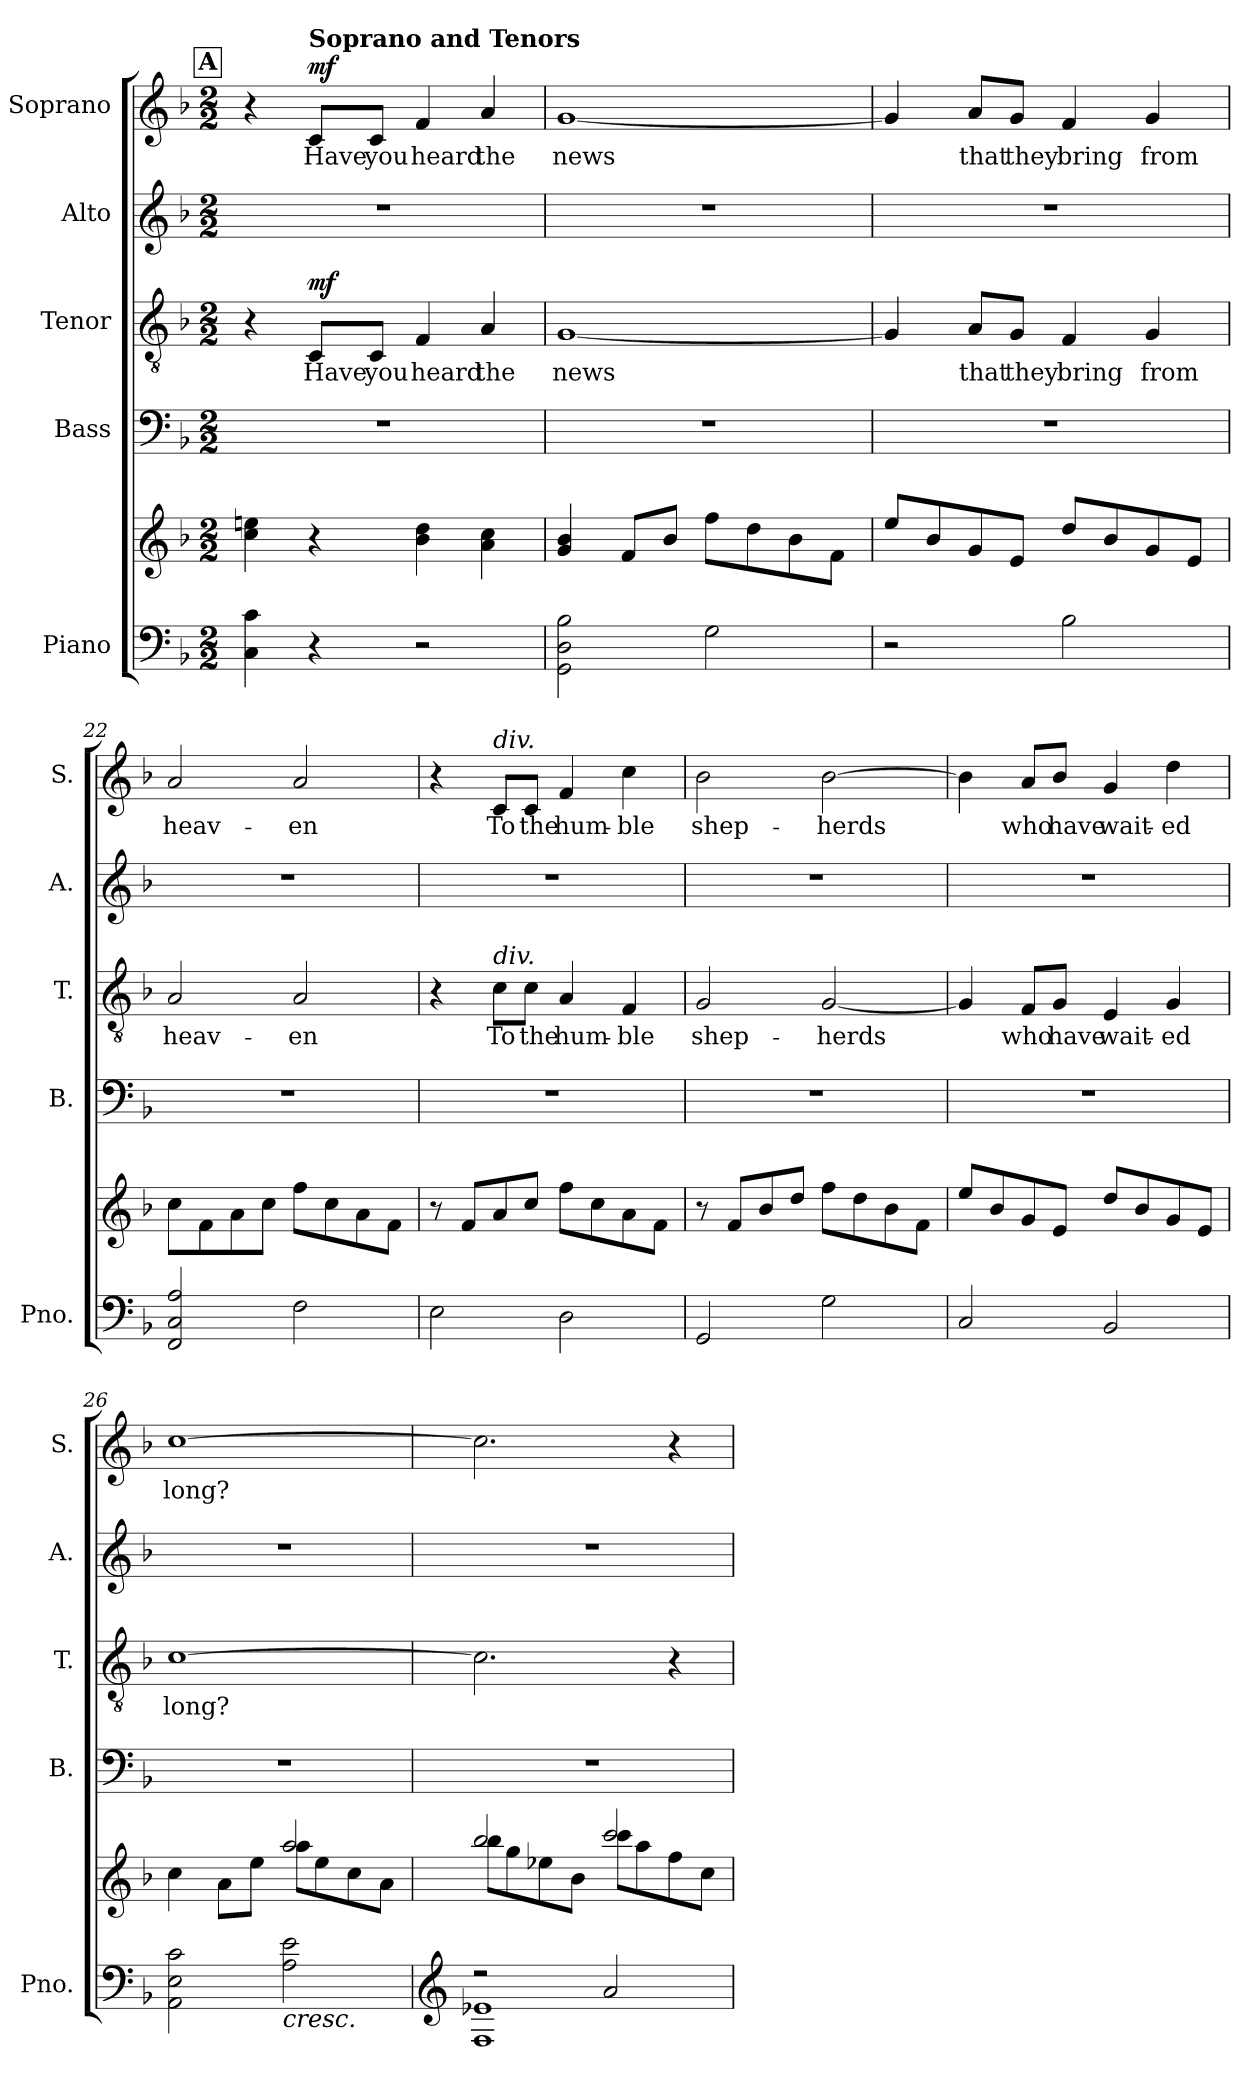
**kern	**kern	**kern	**kern	**text	**dynam	**kern	**kern	**text	**dynam
*part5	*part5	*part4	*part3	*part3	*part3	*part2	*part1	*part1	*part1
*staff6	*staff5	*staff4	*staff3	*staff3	*staff3	*staff2	*staff1	*staff1	*staff1
*I"Piano	*	*I"Bass	*I"Tenor	*	*	*I"Alto	*I"Soprano	*	*
*I'Pno.	*	*I'B.	*I'T.	*	*	*I'A.	*I'S.	*	*
*clefF4	*clefG2	*clefF4	*clefGv2	*	*	*clefG2	*clefG2	*	*
*k[b-]	*k[b-]	*k[b-]	*k[b-]	*	*	*k[b-]	*k[b-]	*	*
*M2/2	*M2/2	*M2/2	*M2/2	*	*	*M2/2	*M2/2	*	*
!!LO:REH:place=s1:a:B:fs=16:t=A
=19	=19	=19	=19	=19	=19	=19	=19	=19	=19
4C\ 4c\	4cc\ 4een\	1r	4r	.	.	1r	4r	.	.
!	!	!	!	!	!	!	!LO:TX:a:B:t=Soprano and Tenors	!	!
!	!	!	!	!LO:LY:b	!LO:DY:a	!	!	!LO:LY:b	!LO:DY:a
4r	4r	.	8C/L	Have	mf	.	8c/L	Have	mf
!	!	!	!	!LO:LY:b	!	!	!	!LO:LY:b	!
.	.	.	8C/J	you	.	.	8c/J	you	.
!	!	!	!	!LO:LY:b	!	!	!	!LO:LY:b	!
2r	4b-\ 4dd\	.	4F/	heard	.	.	4f/	heard	.
!	!	!	!	!LO:LY:b	!	!	!	!LO:LY:b	!
.	4a\ 4cc\	.	4A/	the	.	.	4a/	the	.
=20	=20	=20	=20	=20	=20	=20	=20	=20	=20
!	!	!	!	!LO:LY:b	!	!	!	!LO:LY:b	!
2GG\ 2D\ 2B-\	4g/ 4b-/	1r	[1G	news	.	1r	[1g	news	.
.	8f/L	.	.	.	.	.	.	.	.
.	8b-/J	.	.	.	.	.	.	.	.
2G\	8ff\L	.	.	.	.	.	.	.	.
.	8dd\	.	.	.	.	.	.	.	.
.	8b-\	.	.	.	.	.	.	.	.
.	8f\J	.	.	.	.	.	.	.	.
!!LO:LB:g=z
=21	=21	=21	=21	=21	=21	=21	=21	=21	=21
2r	8ee/L	1r	4G/]	.	.	1r	4g/]	.	.
.	8b-/	.	.	.	.	.	.	.	.
!	!	!	!	!LO:LY:b	!	!	!	!LO:LY:b	!
.	8g/	.	8A/L	that	.	.	8a/L	that	.
!	!	!	!	!LO:LY:b	!	!	!	!LO:LY:b	!
.	8e/J	.	8G/J	they	.	.	8g/J	they	.
!	!	!	!	!LO:LY:b	!	!	!	!LO:LY:b	!
2B-\	8dd/L	.	4F/	bring	.	.	4f/	bring	.
.	8b-/	.	.	.	.	.	.	.	.
!	!	!	!	!LO:LY:b	!	!	!	!LO:LY:b	!
.	8g/	.	4G/	from	.	.	4g/	from	.
.	8e/J	.	.	.	.	.	.	.	.
=22	=22	=22	=22	=22	=22	=22	=22	=22	=22
!	!	!	!	!LO:LY:b	!	!	!	!LO:LY:b	!
2FF/ 2C/ 2A/	8cc\L	1r	2A/	heav-	.	1r	2a/	heav-	.
.	8f\	.	.	.	.	.	.	.	.
.	8a\	.	.	.	.	.	.	.	.
.	8cc\J	.	.	.	.	.	.	.	.
!	!	!	!	!LO:LY:b	!	!	!	!LO:LY:b	!
2F\	8ff\L	.	2A/	-en	.	.	2a/	-en	.
.	8cc\	.	.	.	.	.	.	.	.
.	8a\	.	.	.	.	.	.	.	.
.	8f\J	.	.	.	.	.	.	.	.
=23	=23	=23	=23	=23	=23	=23	=23	=23	=23
2E\	8r	1r	4r	.	.	1r	4r	.	.
.	8f/L	.	.	.	.	.	.	.	.
!	!	!	!	!	!	!	!LO:TX:a:i:t=div.	!	!
!	!	!	!LO:TX:a:i:t=div.	!	!	!	!	!	!
!	!	!	!	!LO:LY:b	!	!	!	!LO:LY:b	!
.	8a/	.	8c\L	To	.	.	8c/L	To	.
!	!	!	!	!LO:LY:b	!	!	!	!LO:LY:b	!
.	8cc/J	.	8c\J	the	.	.	8c/J	the	.
!	!	!	!	!LO:LY:b	!	!	!	!LO:LY:b	!
2D\	8ff\L	.	4A/	hum-	.	.	4f/	hum-	.
.	8cc\	.	.	.	.	.	.	.	.
!	!	!	!	!LO:LY:b	!	!	!	!LO:LY:b	!
.	8a\	.	4F/	-ble	.	.	4cc\	-ble	.
.	8f\J	.	.	.	.	.	.	.	.
=24	=24	=24	=24	=24	=24	=24	=24	=24	=24
!	!	!	!	!LO:LY:b	!	!	!	!LO:LY:b	!
2GG/	8r	1r	2G/	shep-	.	1r	2b-\	shep-	.
.	8f/L	.	.	.	.	.	.	.	.
.	8b-/	.	.	.	.	.	.	.	.
.	8dd/J	.	.	.	.	.	.	.	.
!	!	!	!	!LO:LY:b	!	!	!	!LO:LY:b	!
2G\	8ff\L	.	[2G/	-herds	.	.	[2b-\	-herds	.
.	8dd\	.	.	.	.	.	.	.	.
.	8b-\	.	.	.	.	.	.	.	.
.	8f\J	.	.	.	.	.	.	.	.
!!LO:LB:g=z
=25	=25	=25	=25	=25	=25	=25	=25	=25	=25
2C/	8ee/L	1r	4G/]	.	.	1r	4b-\]	.	.
.	8b-/	.	.	.	.	.	.	.	.
!	!	!	!	!LO:LY:b	!	!	!	!LO:LY:b	!
.	8g/	.	8F/L	who	.	.	8a/L	who	.
!	!	!	!	!LO:LY:b	!	!	!	!LO:LY:b	!
.	8e/J	.	8G/J	have	.	.	8b-/J	have	.
!	!	!	!	!LO:LY:b	!	!	!	!LO:LY:b	!
2BB-/	8dd/L	.	4E/	wait-	.	.	4g/	wait-	.
.	8b-/	.	.	.	.	.	.	.	.
!	!	!	!	!LO:LY:b	!	!	!	!LO:LY:b	!
.	8g/	.	4G/	-ed	.	.	4dd\	-ed	.
.	8e/J	.	.	.	.	.	.	.	.
=26	=26	=26	=26	=26	=26	=26	=26	=26	=26
*	*^	*	*	*	*	*	*	*	*
!	!	!	!	!	!LO:LY:b	!	!	!	!LO:LY:b	!
2AA\ 2E\ 2c\	2ryy	4cc\	1r	[1c	long?	.	1r	[1cc	long?	.
.	.	8a\L	.	.	.	.	.	.	.	.
.	.	8ee\J	.	.	.	.	.	.	.	.
!LO:TX:b:i:t=cresc.	!	!	!	!	!	!	!	!	!	!
2A\ 2e\	2aa/	8aa\L	.	.	.	.	.	.	.	.
.	.	8ee\	.	.	.	.	.	.	.	.
.	.	8cc\	.	.	.	.	.	.	.	.
.	.	8a\J	.	.	.	.	.	.	.	.
=27	=27	=27	=27	=27	=27	=27	=27	=27	=27	=27
*clefG2	*	*	*	*	*	*	*	*	*	*
*^	*	*	*	*	*	*	*	*	*	*
2r	1F 1e-X	2bb-/	8bb-\L	1r	2.c\]	.	.	1r	2.cc\]	.	.
.	.	.	8gg\	.	.	.	.	.	.	.	.
.	.	.	8ee-X\	.	.	.	.	.	.	.	.
.	.	.	8b-\J	.	.	.	.	.	.	.	.
2a/	.	2ccc/	8ccc\L	.	.	.	.	.	.	.	.
.	.	.	8aa\	.	.	.	.	.	.	.	.
.	.	.	8ff\	.	4r	.	.	.	4r	.	.
.	.	.	8cc\J	.	.	.	.	.	.	.	.
*v	*v	*	*	*	*	*	*	*	*	*	*
*	*v	*v	*	*	*	*	*	*	*	*
=	=	=	=	=	=	=	=	=	=
*-	*-	*-	*-	*-	*-	*-	*-	*-	*-
